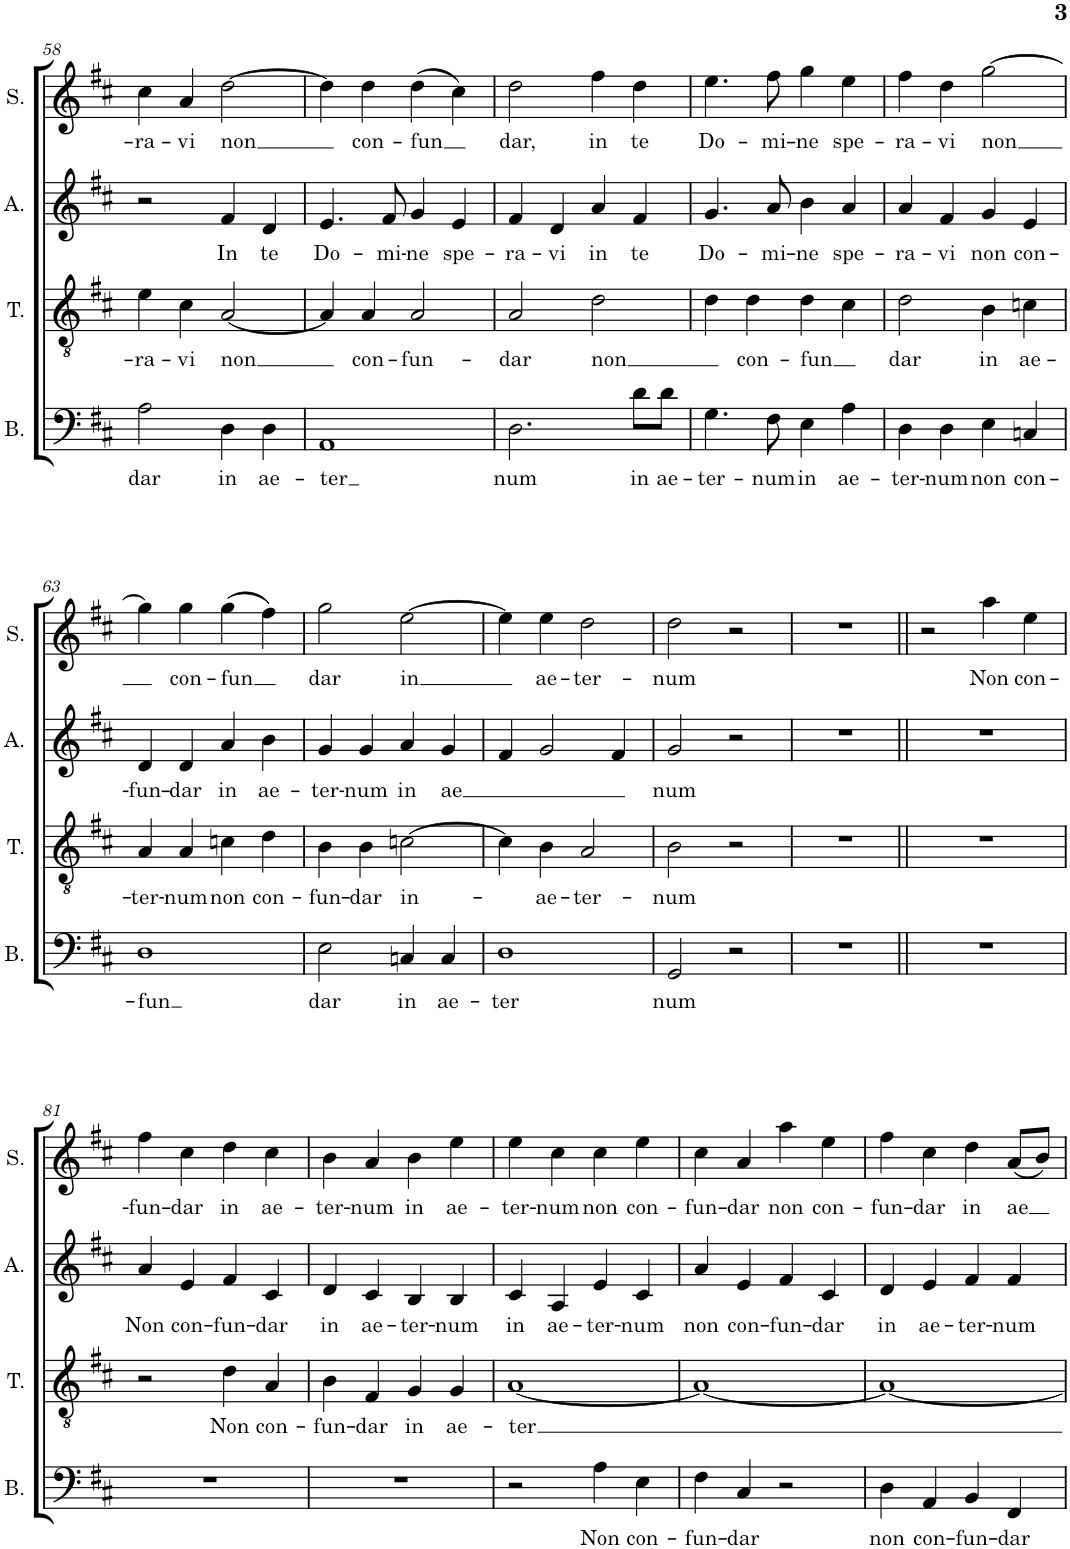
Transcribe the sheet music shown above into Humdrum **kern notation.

**kern	**text	**kern	**text	**kern	**text	**kern	**text
*part4	*part4	*part3	*part3	*part2	*part2	*part1	*part1
*staff4	*staff4	*staff3	*staff3	*staff2	*staff2	*staff1	*staff1
*I"Bass	*	*I"Tenor	*	*I"Alto	*	*I"Soprano	*
*I'B.	*	*I'T.	*	*I'A.	*	*I'S.	*
!!LO:PB:g=z
*clefF4	*	*clefGv2	*	*clefG2	*	*clefG2	*
*k[f#c#]	*	*k[f#c#]	*	*k[f#c#]	*	*k[f#c#]	*
*M4/4	*	*M4/4	*	*M4/4	*	*M4/4	*
*met(c)	*	*met(c)	*	*met(c)	*	*met(c)	*
=58	=58	=58	=58	=58	=58	=58	=58
!	!LO:LY:b	!	!LO:LY:b	!	!	!	!LO:LY:b
2A\	dar	4e\	-ra-	2r	.	4cc#\	-ra-
!	!	!	!LO:LY:b	!	!	!	!LO:LY:b
.	.	4c#\	-vi	.	.	4a/	-vi
!	!LO:LY:b	!	!LO:LY:b	!	!LO:LY:b	!	!LO:LY:b
4D\	in	[2A/	non	4f#/	In	[2dd\	non
!	!LO:LY:b	!	!	!	!LO:LY:b	!	!
4D\	ae-	.	.	4d/	te	.	.
=59	=59	=59	=59	=59	=59	=59	=59
!	!LO:LY:b	!	!	!	!LO:LY:b	!	!
1AA	-ter	4A/]	.	4.e/	Do-	4dd\]	.
!	!	!	!LO:LY:b	!	!	!	!LO:LY:b
.	.	4A/	con-	.	.	4dd\	con-
!	!	!	!	!	!LO:LY:b	!	!
.	.	.	.	8f#/	-mi-	.	.
!	!	!	!LO:LY:b	!	!LO:LY:b	!	!LO:LY:b
.	.	2A/	-fun-	4g/	-ne	(4dd\	-fun
!	!	!	!	!	!LO:LY:b	!	!
.	.	.	.	4e/	spe-	4cc#\)	.
=60	=60	=60	=60	=60	=60	=60	=60
!	!LO:LY:b	!	!LO:LY:b	!	!LO:LY:b	!	!LO:LY:b
2.D\	num	2A/	-dar	4f#/	-ra-	2dd\	dar,
!	!	!	!	!	!LO:LY:b	!	!
.	.	.	.	4d/	-vi	.	.
!	!	!	!LO:LY:b	!	!LO:LY:b	!	!LO:LY:b
.	.	2d\	non	4a/	in	4ff#\	in
!	!LO:LY:b	!	!	!	!LO:LY:b	!	!LO:LY:b
8d\L	in	.	.	4f#/	te	4dd\	te
!	!LO:LY:b	!	!	!	!	!	!
8d\J	ae-	.	.	.	.	.	.
=61	=61	=61	=61	=61	=61	=61	=61
!	!LO:LY:b	!	!	!	!LO:LY:b	!	!LO:LY:b
4.G\	-ter-	4d\	.	4.g/	Do-	4.ee\	Do-
!	!	!	!LO:LY:b	!	!	!	!
.	.	4d\	con-	.	.	.	.
!	!LO:LY:b	!	!	!	!LO:LY:b	!	!LO:LY:b
8F#\	-num	.	.	8a/	-mi-	8ff#\	-mi-
!	!LO:LY:b	!	!LO:LY:b	!	!LO:LY:b	!	!LO:LY:b
4E\	in	4d\	-fun	4b\	-ne	4gg\	-ne
!	!LO:LY:b	!	!	!	!LO:LY:b	!	!LO:LY:b
4A\	ae-	4c#\	.	4a/	spe-	4ee\	spe-
=62	=62	=62	=62	=62	=62	=62	=62
!	!LO:LY:b	!	!LO:LY:b	!	!LO:LY:b	!	!LO:LY:b
4D\	-ter-	2d\	dar	4a/	-ra-	4ff#\	-ra-
!	!LO:LY:b	!	!	!	!LO:LY:b	!	!LO:LY:b
4D\	-num	.	.	4f#/	-vi	4dd\	-vi
!	!LO:LY:b	!	!LO:LY:b	!	!LO:LY:b	!	!LO:LY:b
4E\	non	4B\	in	4g/	non	[2gg\	non
!	!LO:LY:b	!	!LO:LY:b	!	!LO:LY:b	!	!
4Cn/	con-	4cn\	ae-	4e/	con-	.	.
!!LO:LB:g=z
=63	=63	=63	=63	=63	=63	=63	=63
!	!LO:LY:b	!	!LO:LY:b	!	!LO:LY:b	!	!
1D	-fun	4A/	-ter-	4d/	-fun-	4gg\]	.
!	!	!	!LO:LY:b	!	!LO:LY:b	!	!LO:LY:b
.	.	4A/	-num	4d/	-dar	4gg\	con-
!	!	!	!LO:LY:b	!	!LO:LY:b	!	!LO:LY:b
.	.	4cn\	non	4a/	in	(4gg\	-fun
!	!	!	!LO:LY:b	!	!LO:LY:b	!	!
.	.	4d\	con-	4b\	ae-	4ff#\)	.
=64	=64	=64	=64	=64	=64	=64	=64
!	!LO:LY:b	!	!LO:LY:b	!	!LO:LY:b	!	!LO:LY:b
2E\	dar	4B\	-fun-	4g/	-ter-	2gg\	dar
!	!	!	!LO:LY:b	!	!LO:LY:b	!	!
.	.	4B\	-dar	4g/	-num	.	.
!	!LO:LY:b	!	!LO:LY:b	!	!LO:LY:b	!	!LO:LY:b
4Cn/	in	[2cn\	in-	4a/	in	[2ee\	in
!	!LO:LY:b	!	!	!	!LO:LY:b	!	!
4C/	ae-	.	.	4g/	-ae	.	.
=65	=65	=65	=65	=65	=65	=65	=65
!	!LO:LY:b	!	!	!	!	!	!
1D	-ter	4c\]	.	4f#/	.	4ee\]	.
!	!	!	!LO:LY:b	!	!	!	!LO:LY:b
.	.	4B\	-ae-	2g/	.	4ee\	ae-
!	!	!	!LO:LY:b	!	!	!	!LO:LY:b
.	.	2A/	-ter-	.	.	2dd\	-ter-
.	.	.	.	4f#/	.	.	.
=66	=66	=66	=66	=66	=66	=66	=66
!	!LO:LY:b	!	!LO:LY:b	!	!LO:LY:b	!	!LO:LY:b
2GG/	num	2B\	-num	2g/	num	2dd\	-num
2r	.	2r	.	2r	.	2r	.
=67	=67	=67	=67	=67	=67	=67	=67
1r	.	1r	.	1r	.	1r	.
=80||	=80||	=80||	=80||	=80||	=80||	=80||	=80||
1r	.	1r	.	1r	.	2r	.
!	!	!	!	!	!	!	!LO:LY:b
.	.	.	.	.	.	4aa\	Non
!	!	!	!	!	!	!	!LO:LY:b
.	.	.	.	.	.	4ee\	con-
!!LO:LB:g=z
=81	=81	=81	=81	=81	=81	=81	=81
!	!	!	!	!	!LO:LY:b	!	!LO:LY:b
1r	.	2r	.	4a/	Non	4ff#\	-fun-
!	!	!	!	!	!LO:LY:b	!	!LO:LY:b
.	.	.	.	4e/	con-	4cc#\	-dar
!	!	!	!LO:LY:b	!	!LO:LY:b	!	!LO:LY:b
.	.	4d\	Non	4f#/	-fun-	4dd\	in
!	!	!	!LO:LY:b	!	!LO:LY:b	!	!LO:LY:b
.	.	4A/	con-	4c#/	-dar	4cc#\	ae-
=82	=82	=82	=82	=82	=82	=82	=82
!	!	!	!LO:LY:b	!	!LO:LY:b	!	!LO:LY:b
1r	.	4B\	-fun-	4d/	in	4b\	-ter-
!	!	!	!LO:LY:b	!	!LO:LY:b	!	!LO:LY:b
.	.	4F#/	-dar	4c#/	ae-	4a/	-num
!	!	!	!LO:LY:b	!	!LO:LY:b	!	!LO:LY:b
.	.	4G/	in	4B/	-ter-	4b\	in
!	!	!	!LO:LY:b	!	!LO:LY:b	!	!LO:LY:b
.	.	4G/	ae-	4B/	-num	4ee\	ae-
=83	=83	=83	=83	=83	=83	=83	=83
!	!	!	!LO:LY:b	!	!LO:LY:b	!	!LO:LY:b
2r	.	[1A	-ter	4c#/	in	4ee\	-ter-
!	!	!	!	!	!LO:LY:b	!	!LO:LY:b
.	.	.	.	4A/	ae-	4cc#\	-num
!	!LO:LY:b	!	!	!	!LO:LY:b	!	!LO:LY:b
4A\	Non	.	.	4e/	-ter-	4cc#\	non
!	!LO:LY:b	!	!	!	!LO:LY:b	!	!LO:LY:b
4E\	con-	.	.	4c#/	-num	4ee\	con-
=84	=84	=84	=84	=84	=84	=84	=84
!	!LO:LY:b	!	!	!	!LO:LY:b	!	!LO:LY:b
4F#\	-fun-	1A_	.	4a/	non	4cc#\	-fun-
!	!LO:LY:b	!	!	!	!LO:LY:b	!	!LO:LY:b
4C#/	-dar	.	.	4e/	con-	4a/	-dar
!	!	!	!	!	!LO:LY:b	!	!LO:LY:b
2r	.	.	.	4f#/	-fun-	4aa\	non
!	!	!	!	!	!LO:LY:b	!	!LO:LY:b
.	.	.	.	4c#/	-dar	4ee\	con-
=85	=85	=85	=85	=85	=85	=85	=85
!	!LO:LY:b	!	!	!	!LO:LY:b	!	!LO:LY:b
4D\	non	1A_	.	4d/	in	4ff#\	-fun-
!	!LO:LY:b	!	!	!	!LO:LY:b	!	!LO:LY:b
4AA/	con-	.	.	4e/	ae-	4cc#\	-dar
!	!LO:LY:b	!	!	!	!LO:LY:b	!	!LO:LY:b
4BB/	-fun-	.	.	4f#/	-ter-	4dd\	in
!	!LO:LY:b	!	!	!	!LO:LY:b	!	!LO:LY:b
4FF#/	-dar	.	.	4f#/	-num	(8a/L	ae
.	.	.	.	.	.	8b/J)	.
=	=	=	=	=	=	=	=
*-	*-	*-	*-	*-	*-	*-	*-
